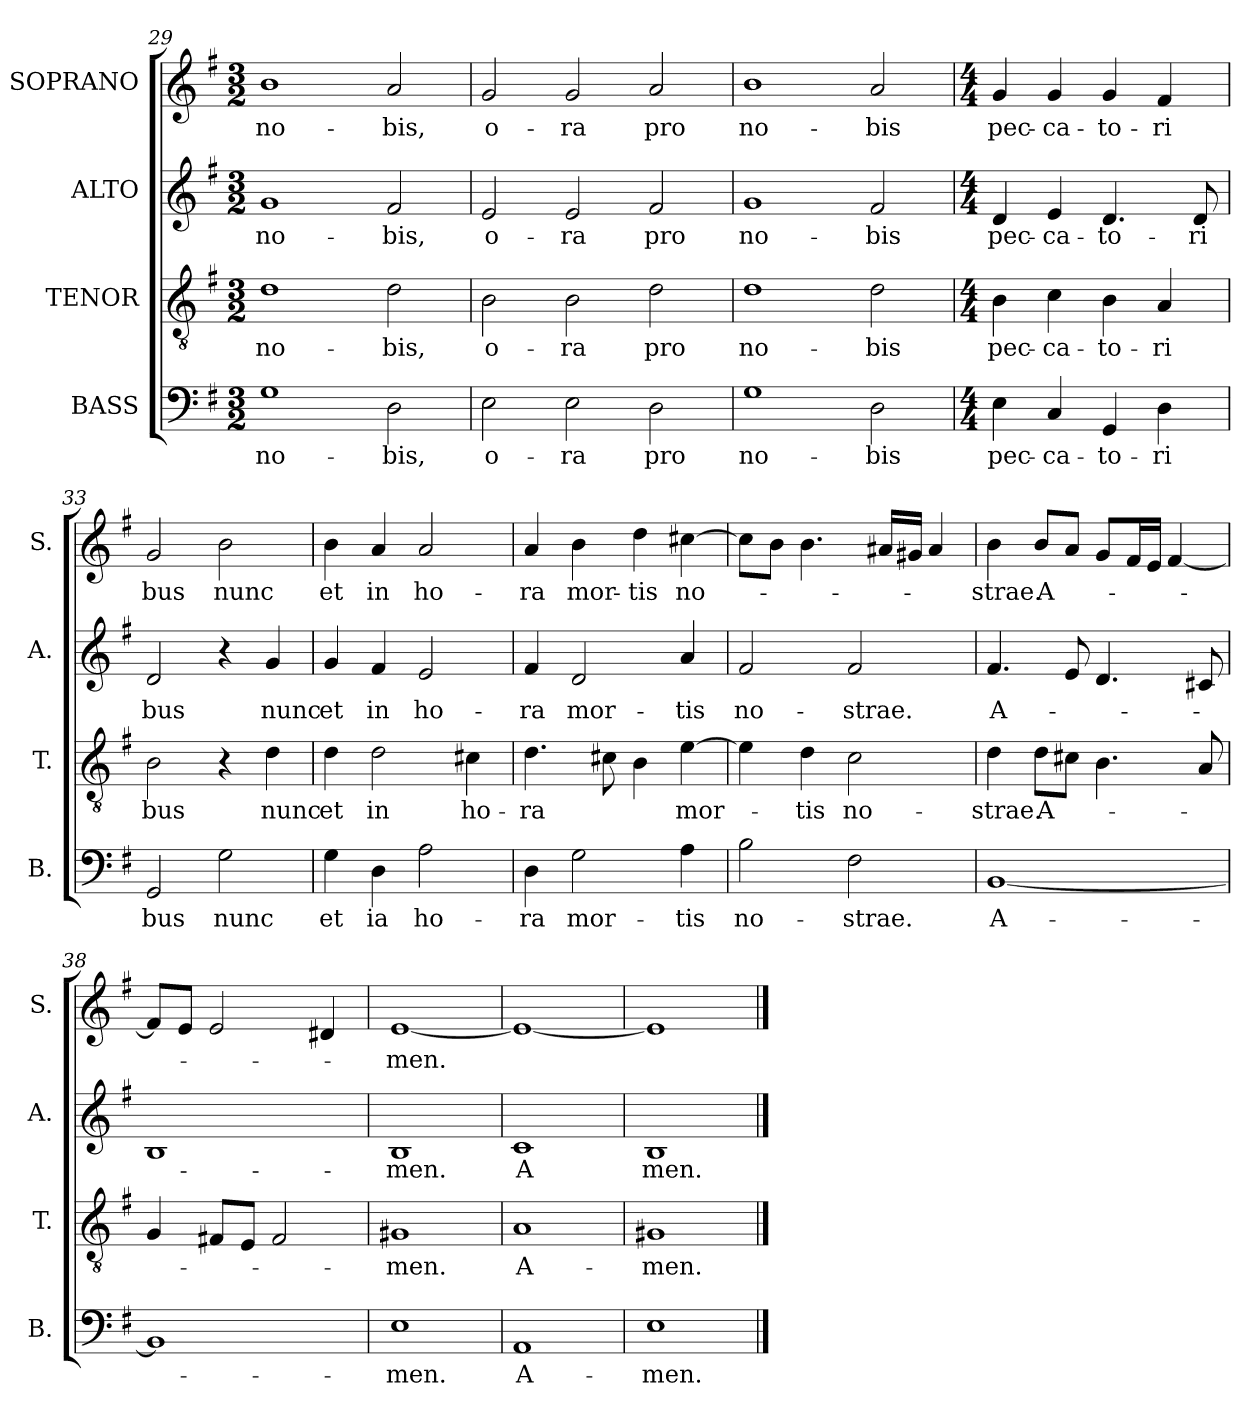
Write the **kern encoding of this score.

**kern	**text	**kern	**text	**kern	**text	**kern	**text
*part4	*part4	*part3	*part3	*part2	*part2	*part1	*part1
*staff4	*staff4	*staff3	*staff3	*staff2	*staff2	*staff1	*staff1
*I"BASS	*	*I"TENOR	*	*I"ALTO	*	*I"SOPRANO	*
*I'B.	*	*I'T.	*	*I'A.	*	*I'S.	*
*clefF4	*	*clefGv2	*	*clefG2	*	*clefG2	*
*	*	*ITrd7c12	*	*	*	*	*
*k[f#]	*	*k[f#]	*	*k[f#]	*	*k[f#]	*
*G:	*	*G:	*	*G:	*	*G:	*
*M3/2	*	*M3/2	*	*M3/2	*	*M3/2	*
=29	=29	=29	=29	=29	=29	=29	=29
!	!LO:LY:b	!	!LO:LY:b	!	!LO:LY:b	!	!LO:LY:b
1G	no-	1D	no-	1g	no-	1b	no-
!	!LO:LY:b	!	!LO:LY:b	!	!LO:LY:b	!	!LO:LY:b
2D\	-bis,	2D\	-bis,	2f#/	-bis,	2a/	-bis,
=30	=30	=30	=30	=30	=30	=30	=30
!	!LO:LY:b	!	!LO:LY:b	!	!LO:LY:b	!	!LO:LY:b
2E\	o-	2BB\	o-	2e/	o-	2g/	o-
!	!LO:LY:b	!	!LO:LY:b	!	!LO:LY:b	!	!LO:LY:b
2E\	-ra	2BB\	-ra	2e/	-ra	2g/	-ra
!	!LO:LY:b	!	!LO:LY:b	!	!LO:LY:b	!	!LO:LY:b
2D\	pro	2D\	pro	2f#/	pro	2a/	pro
=31	=31	=31	=31	=31	=31	=31	=31
!	!LO:LY:b	!	!LO:LY:b	!	!LO:LY:b	!	!LO:LY:b
1G	no-	1D	no-	1g	no-	1b	no-
!	!LO:LY:b	!	!LO:LY:b	!	!LO:LY:b	!	!LO:LY:b
2D\	-bis	2D\	-bis	2f#/	-bis	2a/	-bis
!!LO:LB:g=z
=32	=32	=32	=32	=32	=32	=32	=32
*M4/4	*	*M4/4	*	*M4/4	*	*M4/4	*
!	!LO:LY:b	!	!LO:LY:b	!	!LO:LY:b	!	!LO:LY:b
4E\	pec-	4BB\	pec-	4d/	pec-	4g/	pec-
!	!LO:LY:b	!	!LO:LY:b	!	!LO:LY:b	!	!LO:LY:b
4C/	-ca-	4C\	-ca-	4e/	-ca-	4g/	-ca-
!	!LO:LY:b	!	!LO:LY:b	!	!LO:LY:b	!	!LO:LY:b
4GG/	-to-	4BB\	-to-	4.d/	-to-	4g/	-to-
!	!LO:LY:b	!	!LO:LY:b	!	!	!	!LO:LY:b
4D\	-ri	4AA/	-ri	.	.	4f#/	-ri
!	!	!	!	!	!LO:LY:b	!	!
.	.	.	.	8d/	-ri	.	.
=33	=33	=33	=33	=33	=33	=33	=33
!	!LO:LY:b	!	!LO:LY:b	!	!LO:LY:b	!	!LO:LY:b
2GG/	bus	2BB\	bus	2d/	bus	2g/	bus
!	!LO:LY:b	!	!	!	!	!	!LO:LY:b
2G\	nunc	4r	.	4r	.	2b\	nunc
!	!	!	!LO:LY:b	!	!LO:LY:b	!	!
.	.	4D\	nunc	4g/	nunc	.	.
=34	=34	=34	=34	=34	=34	=34	=34
!	!LO:LY:b	!	!LO:LY:b	!	!LO:LY:b	!	!LO:LY:b
4G\	et	4D\	et	4g/	et	4b\	et
!	!LO:LY:b	!	!LO:LY:b	!	!LO:LY:b	!	!LO:LY:b
4D\	ia	2D\	in	4f#/	in	4a/	in
!	!LO:LY:b	!	!	!	!LO:LY:b	!	!LO:LY:b
2A\	ho-	.	.	2e/	ho-	2a/	ho-
!	!	!	!LO:LY:b	!	!	!	!
.	.	4C#X\	ho-	.	.	.	.
=35	=35	=35	=35	=35	=35	=35	=35
!	!LO:LY:b	!	!LO:LY:b	!	!LO:LY:b	!	!LO:LY:b
4D\	-ra	4.D\	-ra	4f#/	-ra	4a/	-ra
!	!LO:LY:b	!	!	!	!LO:LY:b	!	!LO:LY:b
2G\	mor-	.	.	2d/	mor-	4b\	mor-
.	.	8C#X\	.	.	.	.	.
!	!	!	!	!	!	!	!LO:LY:b
.	.	4BB\	.	.	.	4dd\	-tis
!	!LO:LY:b	!	!LO:LY:b	!	!LO:LY:b	!	!LO:LY:b
4A\	-tis	[>4E\	mor-	4a/	-tis	[>4cc#X\	no-
!!LO:LB:g=z
=36	=36	=36	=36	=36	=36	=36	=36
!	!LO:LY:b	!	!	!	!LO:LY:b	!	!
2B\	no-	4E\]	.	2f#/	no-	8cc#\L]	.
.	.	.	.	.	.	8b\J	.
!	!	!	!LO:LY:b	!	!	!	!
.	.	4D\	-tis	.	.	4.b\	.
!	!LO:LY:b	!	!LO:LY:b	!	!LO:LY:b	!	!
2F#\	-strae.	2C\	no-	2f#/	-strae.	.	.
.	.	.	.	.	.	16a#X/LL	.
.	.	.	.	.	.	16g#X/JJ	.
.	.	.	.	.	.	4a#/	.
=37	=37	=37	=37	=37	=37	=37	=37
!	!LO:LY:b	!	!LO:LY:b	!	!LO:LY:b	!	!LO:LY:b
[<1BB	A-	4D\	-strae.	4.f#/	A-	4b\	-strae.
!	!	!	!LO:LY:b	!	!	!	!LO:LY:b
.	.	8D\L	A-	.	.	8b/L	A-
.	.	8C#X\J	.	8e/	.	8a/J	.
.	.	4.BB\	.	4.d/	.	8g/L	.
.	.	.	.	.	.	16f#/L	.
.	.	.	.	.	.	16e/JJ	.
.	.	.	.	.	.	[<4f#/	.
.	.	8AA/	.	8c#X/	.	.	.
=38	=38	=38	=38	=38	=38	=38	=38
1BB]	.	4GG/	.	1B	.	8f#/L]	.
.	.	.	.	.	.	8e/J	.
.	.	8FF#X/L	.	.	.	2e/	.
.	.	8EE/J	.	.	.	.	.
.	.	2FF#/	.	.	.	.	.
.	.	.	.	.	.	4d#X/	.
=39	=39	=39	=39	=39	=39	=39	=39
!	!LO:LY:b	!	!LO:LY:b	!	!LO:LY:b	!	!LO:LY:b
1E	-men.	1GG#X	-men.	1B	-men.	[<1e	-men.
=40	=40	=40	=40	=40	=40	=40	=40
!	!LO:LY:b	!	!LO:LY:b	!	!LO:LY:b	!	!
1AA	A-	1AA	A-	1c	A	1e_	.
=41	=41	=41	=41	=41	=41	=41	=41
!	!LO:LY:b	!	!LO:LY:b	!	!LO:LY:b	!	!
1E	-men.	1GG#X	-men.	1B	men.	1e]	.
==	==	==	==	==	==	==	==
*-	*-	*-	*-	*-	*-	*-	*-
